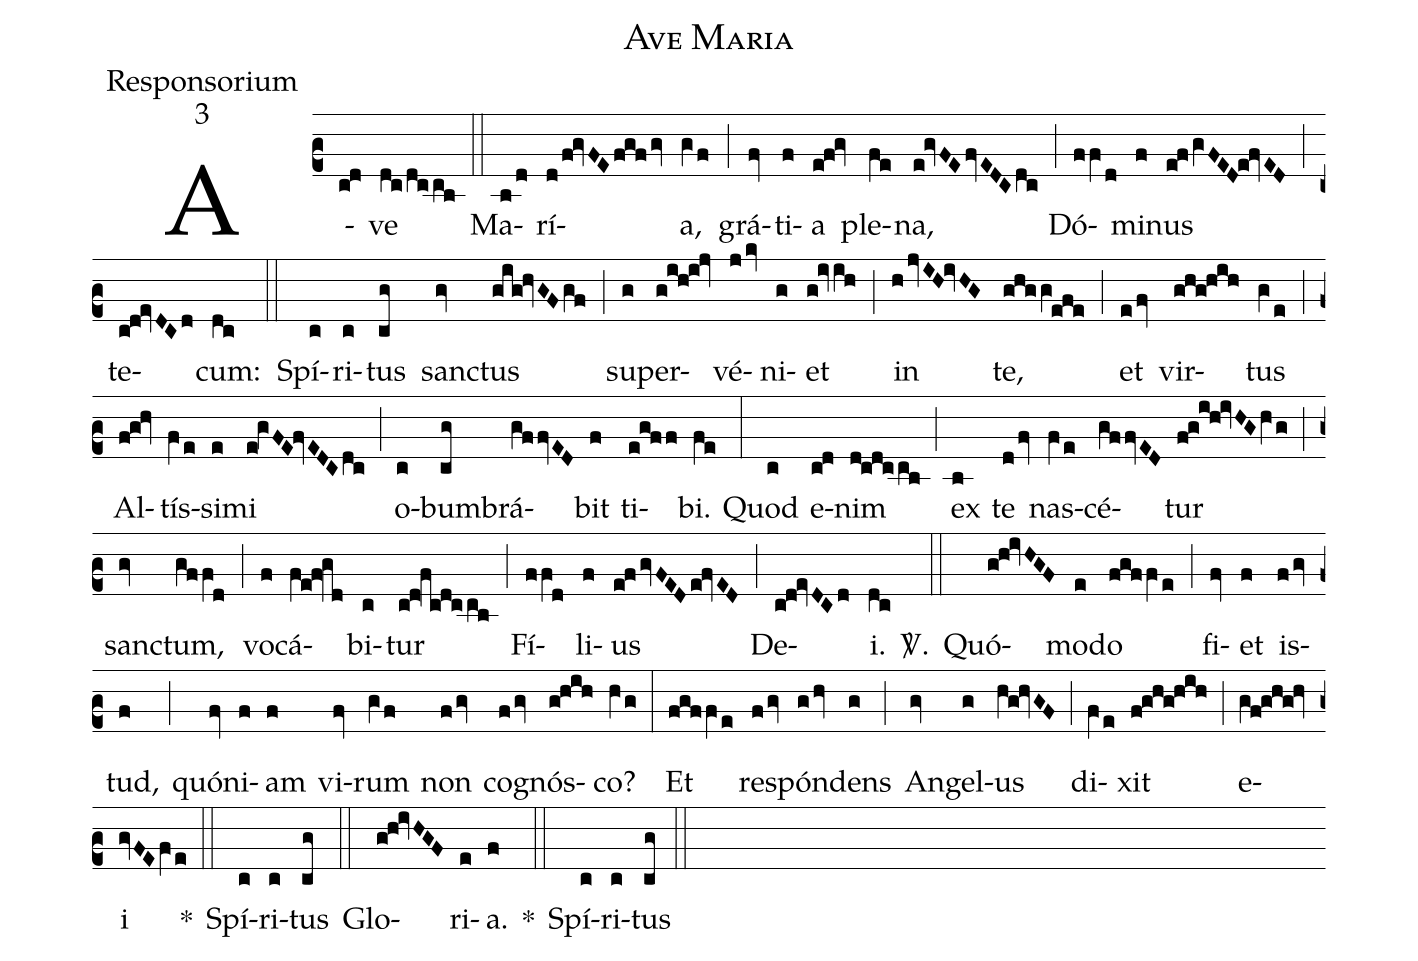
name:Ave Maria;
office-part:Responsorium;
mode:3;
%%
(c2)
A-(c!d)ve(dc/dc/cb) (::) Ma(b/d)rí(d/f!gvFE/f!g!f/gv)a,(gVf) (;) grá(fv)ti(f)a(e!f!gv) ple(fV!e)na,(e!gvFEfvEDC/dc) (;) Dó(f/fVd)mi(f)nus(e!fgVFED!e!fvED) (;) te(c!d!evDCd)cum:(dc) (::) Spí(c)ri(c)tus(cg) san(gv)ctus(gig!hvGFgV!f) (;) su(g)per(g!i!h!i!jv)vé(jkv)ni(g)et(g!iv/iV!h) (;) in(h/jvIH!ivHG) te,(ghg/gV!efe) (;) et(efv) vir(ghg!hih)tus(gVe) (;) Al(f!g!hv)tís(fVe)si(e)mi(e!gVFE!fvEDC/dc) (;)  o-(c)bum(cg)brá(gV!f/fvED)bit(f) ti(e!g!f/f)bi.(fV!e) (:) Quod(c) e-(c!d)nim(d!cdc/cb) (;) ex(b) te(dfv) nas(fVe)cé(gV!f/fvED)tur(f!g!i!h!ivHG/hVg) (;) san(gv)ctum,(gV!f/fV!d) (;)  vo(f)cá(fV!e!f!gd)bi(c)tur(c!d!fc!d!c/cb) (;) Fí(f/fV!d)li(f)us(e!fgvFEDe!fvED) (;) De(c!d!evDCd)i.(dc)  <sp>V/</sp>.(::) Quó(g!h!ivHGF)mo(e)do(fgf/fVe) (;) fi(fv)et(f) is(fgv)tud,(f) (;) quó(fv)ni(f)am(f) vi(fv)rum(gVf) non(fgv) cog(fgv)nós(g!h!i!h)co?(hVg) (:) Et(fgf/fVe) re(fgv)spón(ghv)dens(g) (;)  An(gv)gel(g)us(hV!g!hvGF) (;) di(fVe)xit(f!g!h!g!h!i!h) (;) e-(gV!f!g!h!g!hv)i(gvFEfVe) *(::) Spí(c)ri(c)tus(cg) (::) Glo(g!h!ivHGF)ri(e)a.(f)  *(::) Spí(c)ri(c)tus(cg) (::)
